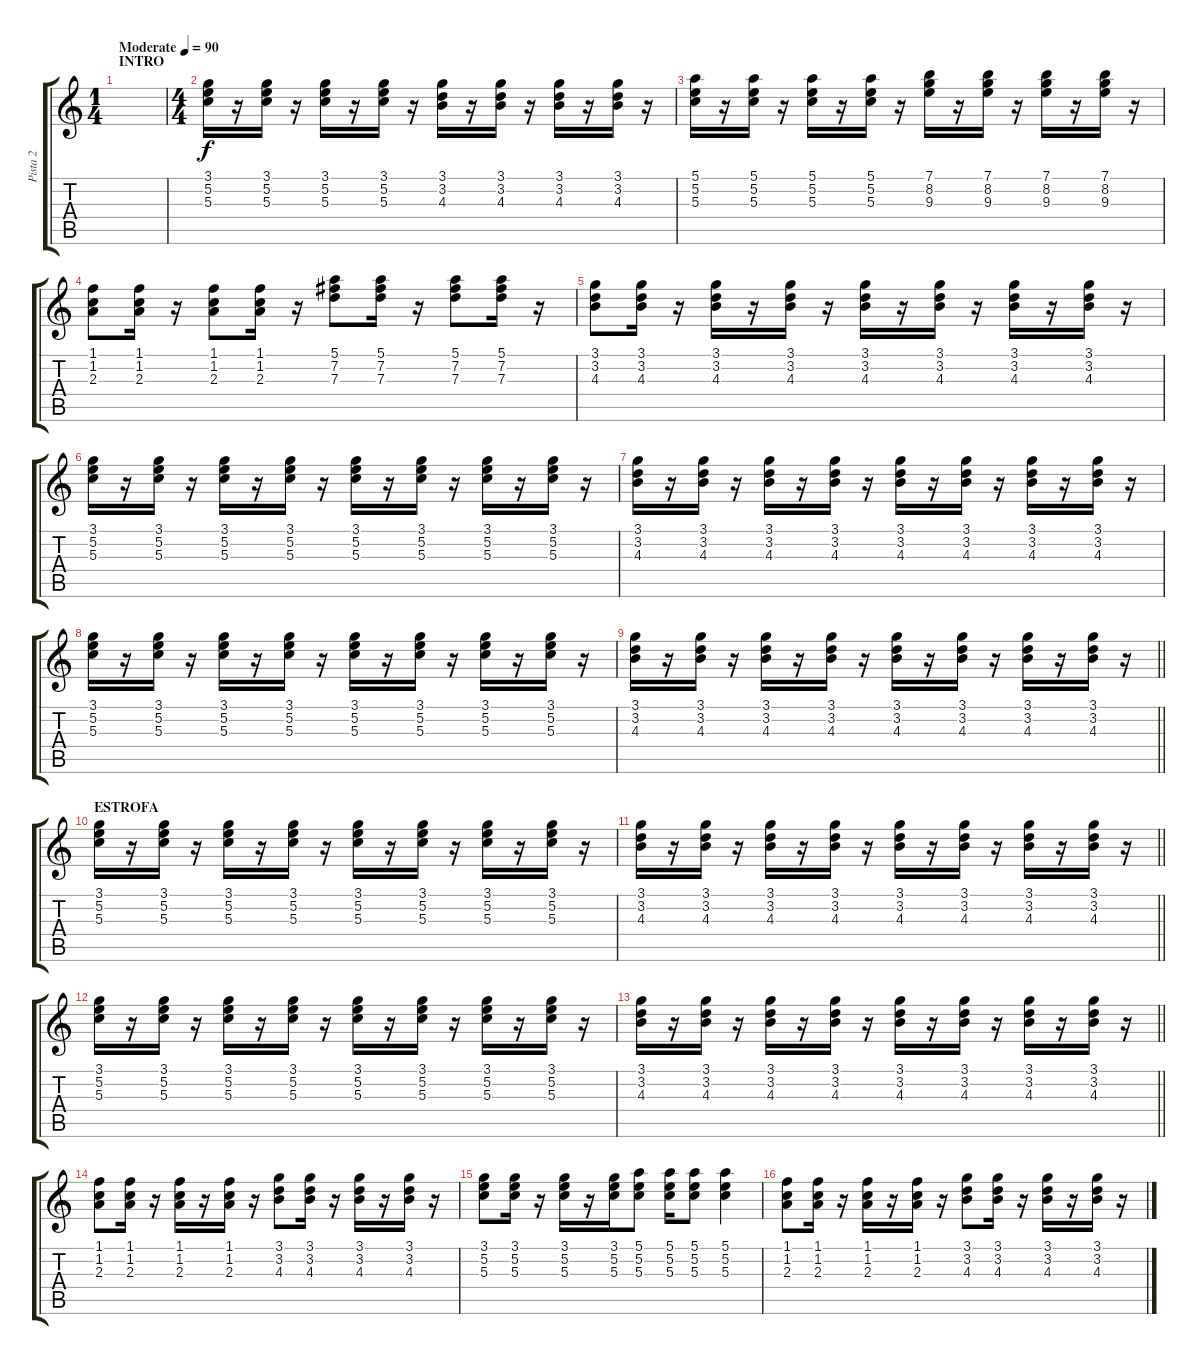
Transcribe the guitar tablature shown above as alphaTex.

\track ("Pista 2" "Pista 2") {instrument overdrivenguitar}
\staff {score tabs}
\tuning (E4 B3 G3 D3 A2 E2) {hide}
\ts (1 4)
\section ("" "INTRO")
\tempo (90 "Moderate")
\clef g2
\ks c
|
\ts (4 4)
(3.1 5.2 5.3).16{instrument electricguitarclean} r.16 (3.1 5.2 5.3).16 r.16 (3.1 5.2 5.3).16 r.16 (3.1 5.2 5.3).16 r.16 (3.1 3.2 4.3).16 r.16 (3.1 3.2 4.3).16 r.16 (3.1 3.2 4.3).16 r.16 (3.1 3.2 4.3).16 r.16 |
(5.1 5.2 5.3).16 r.16 (5.1 5.2 5.3).16 r.16 (5.1 5.2 5.3).16 r.16 (5.1 5.2 5.3).16 r.16 (7.1 8.2 9.3).16 r.16 (7.1 8.2 9.3).16 r.16 (7.1 8.2 9.3).16 r.16 (7.1 8.2 9.3).16 r.16 |
(1.1 1.2 2.3).8 (1.1 1.2 2.3).16 r.16 (1.1 1.2 2.3).8 (1.1 1.2 2.3).16 r.16 (5.1 7.2 7.3).8 (5.1 7.2 7.3).16 r.16 (5.1 7.2 7.3).8 (5.1 7.2 7.3).16 r.16 |
(3.1 3.2 4.3).8 (3.1 3.2 4.3).16 r.16 (3.1 3.2 4.3).16 r.16 (3.1 3.2 4.3).16 r.16 (3.1 3.2 4.3).16 r.16 (3.1 3.2 4.3).16 r.16 (3.1 3.2 4.3).16 r.16 (3.1 3.2 4.3).16 r.16 |
(3.1 5.2 5.3).16{instrument electricguitarclean} r.16 (3.1 5.2 5.3).16 r.16 (3.1 5.2 5.3).16 r.16 (3.1 5.2 5.3).16 r.16 (3.1 5.2 5.3).16 r.16 (3.1 5.2 5.3).16 r.16 (3.1 5.2 5.3).16 r.16 (3.1 5.2 5.3).16 r.16 |
(3.1 3.2 4.3).16 r.16 (3.1 3.2 4.3).16 r.16 (3.1 3.2 4.3).16 r.16 (3.1 3.2 4.3).16 r.16 (3.1 3.2 4.3).16 r.16 (3.1 3.2 4.3).16 r.16 (3.1 3.2 4.3).16 r.16 (3.1 3.2 4.3).16 r.16 |
(3.1 5.2 5.3).16{instrument electricguitarclean} r.16 (3.1 5.2 5.3).16 r.16 (3.1 5.2 5.3).16 r.16 (3.1 5.2 5.3).16 r.16 (3.1 5.2 5.3).16 r.16 (3.1 5.2 5.3).16 r.16 (3.1 5.2 5.3).16 r.16 (3.1 5.2 5.3).16 r.16 |
\barLineRight lightlight
(3.1 3.2 4.3).16 r.16 (3.1 3.2 4.3).16 r.16 (3.1 3.2 4.3).16 r.16 (3.1 3.2 4.3).16 r.16 (3.1 3.2 4.3).16 r.16 (3.1 3.2 4.3).16 r.16 (3.1 3.2 4.3).16 r.16 (3.1 3.2 4.3).16 r.16 |
\section ("" "ESTROFA")
(3.1 5.2 5.3).16{instrument electricguitarclean} r.16 (3.1 5.2 5.3).16 r.16 (3.1 5.2 5.3).16 r.16 (3.1 5.2 5.3).16 r.16 (3.1 5.2 5.3).16 r.16 (3.1 5.2 5.3).16 r.16 (3.1 5.2 5.3).16 r.16 (3.1 5.2 5.3).16 r.16 |
\barLineRight lightlight
(3.1 3.2 4.3).16 r.16 (3.1 3.2 4.3).16 r.16 (3.1 3.2 4.3).16 r.16 (3.1 3.2 4.3).16 r.16 (3.1 3.2 4.3).16 r.16 (3.1 3.2 4.3).16 r.16 (3.1 3.2 4.3).16 r.16 (3.1 3.2 4.3).16 r.16 |
(3.1 5.2 5.3).16{instrument electricguitarclean} r.16 (3.1 5.2 5.3).16 r.16 (3.1 5.2 5.3).16 r.16 (3.1 5.2 5.3).16 r.16 (3.1 5.2 5.3).16 r.16 (3.1 5.2 5.3).16 r.16 (3.1 5.2 5.3).16 r.16 (3.1 5.2 5.3).16 r.16 |
\barLineRight lightlight
(3.1 3.2 4.3).16 r.16 (3.1 3.2 4.3).16 r.16 (3.1 3.2 4.3).16 r.16 (3.1 3.2 4.3).16 r.16 (3.1 3.2 4.3).16 r.16 (3.1 3.2 4.3).16 r.16 (3.1 3.2 4.3).16 r.16 (3.1 3.2 4.3).16 r.16 |
(1.1 1.2 2.3).8 (1.1 1.2 2.3).16 r.16 (1.1 1.2 2.3).16 r.16 (1.1 1.2 2.3).16 r.16 (3.1 3.2 4.3).8 (3.1 3.2 4.3).16 r.16 (3.1 3.2 4.3).16 r.16 (3.1 3.2 4.3).16 r.16 |
(3.1 5.2 5.3).8 (3.1 5.2 5.3).16 r.16 (3.1 5.2 5.3).16 r.16 (3.1 5.2 5.3).16 (5.1 5.2 5.3).8 (5.1 5.2 5.3).16 (5.1 5.2 5.3).8 (5.1 5.2 5.3).4 |
(1.1 1.2 2.3).8 (1.1 1.2 2.3).16 r.16 (1.1 1.2 2.3).16 r.16 (1.1 1.2 2.3).16 r.16 (3.1 3.2 4.3).8 (3.1 3.2 4.3).16 r.16 (3.1 3.2 4.3).16 r.16 (3.1 3.2 4.3).16 r.16
